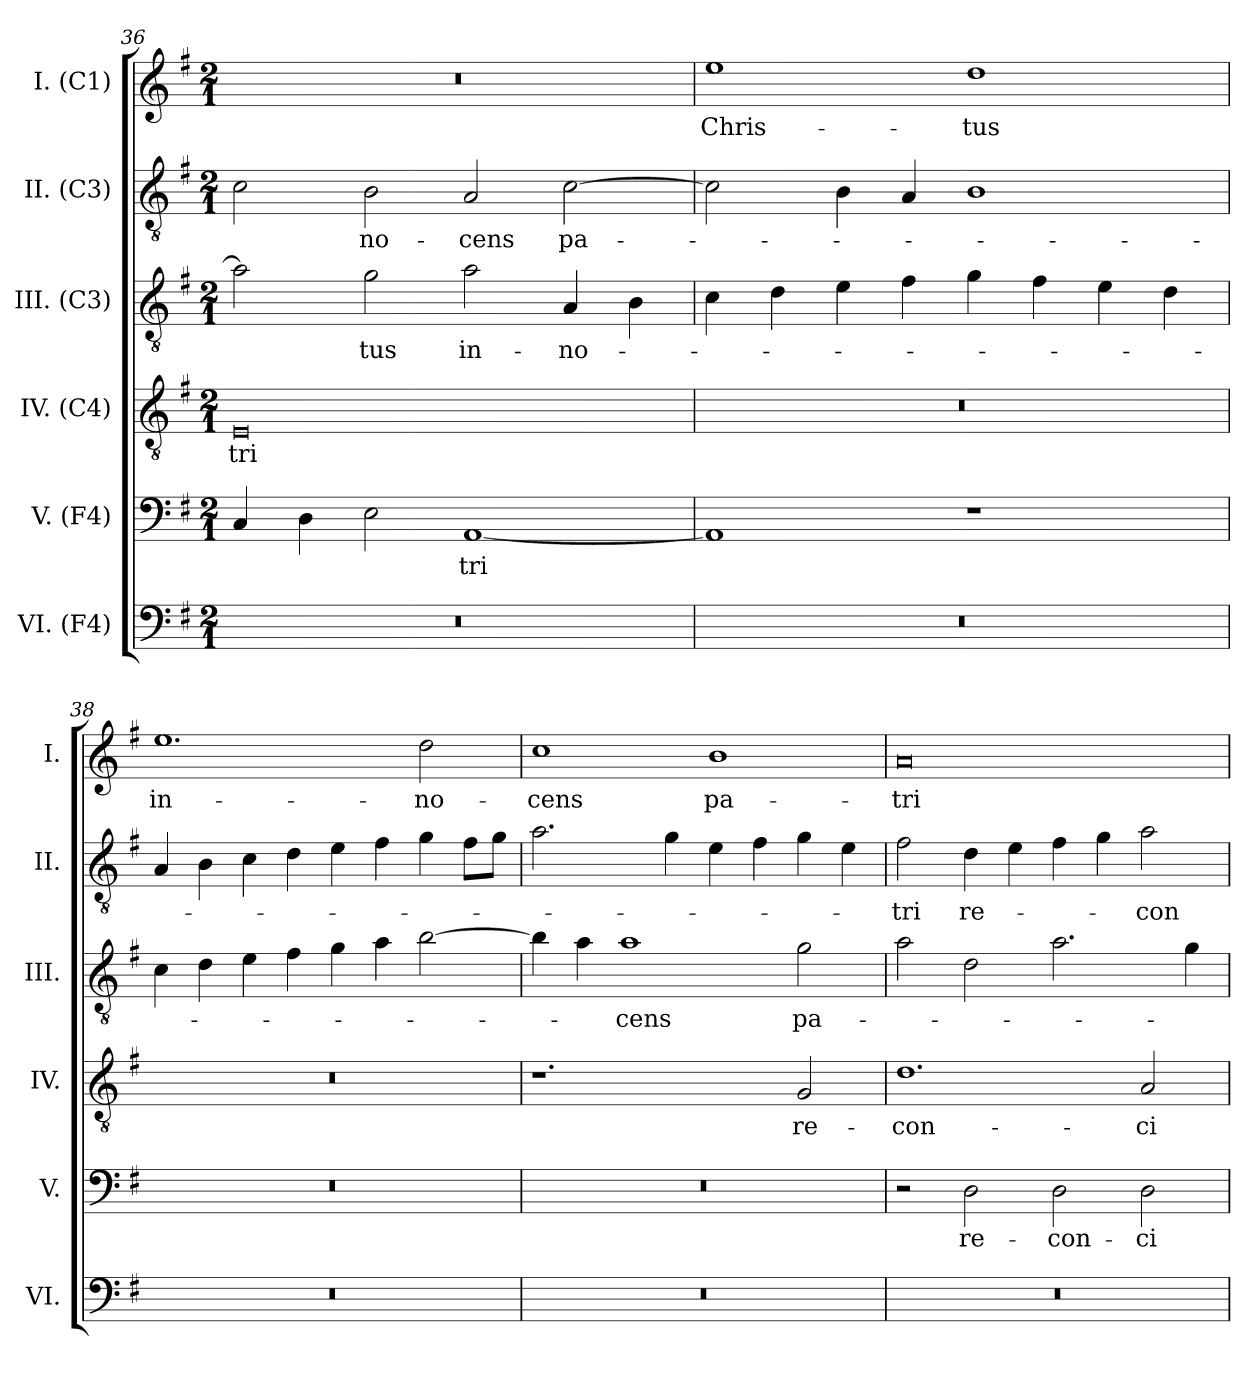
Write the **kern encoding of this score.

**kern	**kern	**text	**kern	**text	**kern	**text	**kern	**text	**kern	**text
*part6	*part5	*part5	*part4	*part4	*part3	*part3	*part2	*part2	*part1	*part1
*staff6	*staff5	*staff5	*staff4	*staff4	*staff3	*staff3	*staff2	*staff2	*staff1	*staff1
*I"VI. (F4)	*I"V. (F4)	*	*I"IV. (C4)	*	*I"III. (C3)	*	*I"II. (C3)	*	*I"I. (C1)	*
*I'VI.	*I'V.	*	*I'IV.	*	*I'III.	*	*I'II.	*	*I'I.	*
*clefF4	*clefF4	*	*clefGv2	*	*clefGv2	*	*clefGv2	*	*clefG2	*
*	*	*	*ITrd7c12	*	*ITrd7c12	*	*ITrd7c12	*	*	*
*k[f#]	*k[f#]	*	*k[f#]	*	*k[f#]	*	*k[f#]	*	*k[f#]	*
*G:	*G:	*	*G:	*	*G:	*	*G:	*	*G:	*
*M2/1	*M2/1	*	*M2/1	*	*M2/1	*	*M2/1	*	*M2/1	*
=36	=36	=36	=36	=36	=36	=36	=36	=36	=36	=36
!LO:N:vis=1	!	!	!	!	!	!	!	!	!	!
!	!	!	!	!LO:LY:b:color=#000000	!	!	!	!	!LO:N:vis=1	!
0r	4Ci/	.	0EEi	-tri	2Ai\]	.	2Ci\	.	0r	.
.	4Di\	.	.	.	.	.	.	.	.	.
!	!	!	!	!	!	!LO:LY:b:color=#000000	!	!	!	!
!	!	!	!	!	!	!	!	!LO:LY:b:color=#000000	!	!
.	2Ei\	.	.	.	2Gi\	-tus	2BBi\	-no-	.	.
!	!	!LO:LY:b:color=#000000	!	!	!	!	!	!	!	!
!	!	!	!	!	!	!LO:LY:b:color=#000000	!	!	!	!
!	!	!	!	!	!	!	!	!LO:LY:b:color=#000000	!	!
.	[1AAi	-tri	.	.	2Ai\	in-	2AAi/	-cens	.	.
!	!	!	!	!	!	!LO:LY:b:color=#000000	!	!	!	!
!	!	!	!	!	!	!	!	!LO:LY:b:color=#000000	!	!
.	.	.	.	.	4AAi/	-no-	[2Ci\	pa-	.	.
.	.	.	.	.	4BBi\	.	.	.	.	.
=37	=37	=37	=37	=37	=37	=37	=37	=37	=37	=37
!LO:N:vis=1	!	!	!LO:N:vis=1	!	!	!	!	!	!	!
!	!	!	!	!	!	!	!	!	!	!LO:LY:b:color=#000000
0r	1AAi]	.	0r	.	4Ci\	.	2Ci\]	.	1eei	Chris-
.	.	.	.	.	4Di\	.	.	.	.	.
.	.	.	.	.	4Ei\	.	4BBi\	.	.	.
.	.	.	.	.	4F#i\	.	4AAi/	.	.	.
!	!	!	!	!	!	!	!	!	!	!LO:LY:b:color=#000000
.	1r	.	.	.	4Gi\	.	1BBi	.	1ddi	-tus
.	.	.	.	.	4F#i\	.	.	.	.	.
.	.	.	.	.	4Ei\	.	.	.	.	.
.	.	.	.	.	4Di\	.	.	.	.	.
!!LO:LB:g=z
=38	=38	=38	=38	=38	=38	=38	=38	=38	=38	=38
!LO:N:vis=1	!LO:N:vis=1	!	!LO:N:vis=1	!	!	!	!	!	!	!
!	!	!	!	!	!	!	!	!	!	!LO:LY:b:color=#000000
0r	0r	.	0r	.	4Ci\	.	4AAi/	.	1.eei	in-
.	.	.	.	.	4Di\	.	4BBi\	.	.	.
.	.	.	.	.	4Ei\	.	4Ci\	.	.	.
.	.	.	.	.	4F#i\	.	4Di\	.	.	.
.	.	.	.	.	4Gi\	.	4Ei\	.	.	.
.	.	.	.	.	4Ai\	.	4F#i\	.	.	.
!	!	!	!	!	!	!	!	!	!	!LO:LY:b:color=#000000
.	.	.	.	.	[2Bi\	.	4Gi\	.	2ddi\	-no-
.	.	.	.	.	.	.	8F#i\L	.	.	.
.	.	.	.	.	.	.	8Gi\J	.	.	.
=39	=39	=39	=39	=39	=39	=39	=39	=39	=39	=39
!LO:N:vis=1	!LO:N:vis=1	!	!	!	!	!	!	!	!	!
!	!	!	!	!	!	!	!	!	!	!LO:LY:b:color=#000000
0r	0r	.	1.r	.	4Bi\]	.	2.Ai\	.	1cci	-cens
.	.	.	.	.	4Ai\	.	.	.	.	.
!	!	!	!	!	!	!LO:LY:b:color=#000000	!	!	!	!
.	.	.	.	.	1Ai	-cens	.	.	.	.
.	.	.	.	.	.	.	4Gi\	.	.	.
!	!	!	!	!	!	!	!	!	!	!LO:LY:b:color=#000000
.	.	.	.	.	.	.	4Ei\	.	1bi	pa-
.	.	.	.	.	.	.	4F#i\	.	.	.
!	!	!	!	!LO:LY:b:color=#000000	!	!	!	!	!	!
!	!	!	!	!	!	!LO:LY:b:color=#000000	!	!	!	!
.	.	.	2GGi/	re-	2Gi\	pa-	4Gi\	.	.	.
.	.	.	.	.	.	.	4Ei\	.	.	.
=40	=40	=40	=40	=40	=40	=40	=40	=40	=40	=40
!LO:N:vis=1	!	!	!	!	!	!	!	!	!	!
!	!	!	!	!LO:LY:b:color=#000000	!	!	!	!	!	!
!	!	!	!	!	!	!	!	!LO:LY:b:color=#000000	!	!
!	!	!	!	!	!	!	!	!	!	!LO:LY:b:color=#000000
0r	2r	.	1.Di	-con-	2Ai\	.	2F#i\	-tri	0ai	-tri
!	!	!LO:LY:b:color=#000000	!	!	!	!	!	!	!	!
!	!	!	!	!	!	!	!	!LO:LY:b:color=#000000	!	!
.	2Di\	re-	.	.	2Di\	.	4Di\	re-	.	.
.	.	.	.	.	.	.	4Ei\	.	.	.
!	!	!LO:LY:b:color=#000000	!	!	!	!	!	!	!	!
.	2Di\	-con-	.	.	2.Ai\	.	4F#i\	.	.	.
.	.	.	.	.	.	.	4Gi\	.	.	.
!	!	!LO:LY:b:color=#000000	!	!	!	!	!	!	!	!
!	!	!	!	!LO:LY:b:color=#000000	!	!	!	!	!	!
!	!	!	!	!	!	!	!	!LO:LY:b:color=#000000	!	!
.	2Di\	-ci-	2AAi/	-ci-	.	.	2Ai\	-con-	.	.
.	.	.	.	.	4Gi\	.	.	.	.	.
=	=	=	=	=	=	=	=	=	=	=
*-	*-	*-	*-	*-	*-	*-	*-	*-	*-	*-
